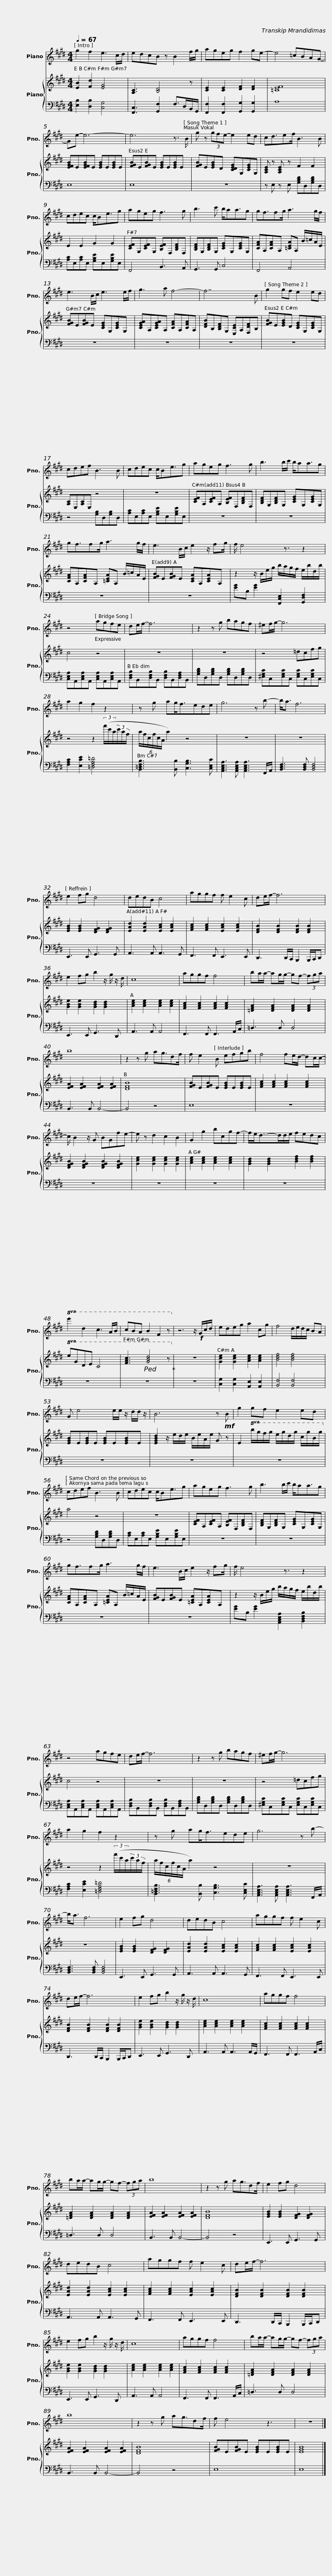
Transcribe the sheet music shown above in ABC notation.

X:1
%%score 1 { 2 | 3 }
L:1/8
Q:1/4=67
M:4/4
I:linebreak $
K:E
V:1 treble
V:2 treble
V:3 bass
V:1
 g2 f2 e3 c/d/ | edcB z B2 f/g/ | ageg f2 ge- | e4 =cBAG- | Ge- e6- |$ %5
 e6 z3/2 B/ | g z (3gfe- e2 ed | cd3/2ef/ B3 B |$ cdec c/Be3/2g | ageg f3 g | %10
 b3 c' b/aa3/2g |$ gf3/2fg/ a3 g/f/ | e3 B/c/ e3 e/f/ | g3 a f4- |$ f7 B | %15
 g2 gf e2 ed | cdef B3 B | cdec c/Be3/2g |$ ageg f3 g | b3 b/c'/ b/aa3/2g | %20
 gf3/2fg/ a3 g/f/ |$ e3 B/c/ e2 z/ fg/ | f/ e4 z3/2 z2 | z4 agfe |$ de/f/- f6 | %25
 z2 z g bagf | ^ef/g/- g6 | a2 g2 f2 z2 |$ z g ag<fede | g6 z b- | %30
 b<a f6 | e2 fg d4 |$ dedB c4 | aggf f e2 c | de/f/- f6 | %35
 e2 fg b2 z/ g/ z/ d/ |$ c8 | aggf f4 | ba/a/- ag/g/- gf- (3fga | b8 |$ %40
 z2 z g ag3/2df/ | f e2 B efgb | f4 fe/d/- dc/c/- | c/ B2 z/ G BGfe- | e z d2 c2 B2 |$ %45
 G2 g2 bcgf- | f/e<d-d/d/e/ fedc |!8va(! e'2 d'2 c'3 a/b/ | c'ba b2 f2 z!8va)! | z6 z/!f! G/c/d/ |$ %50
 edeg a2 cg | f4 d/e/d/c/ BA | G e4 e/e/ z/ d/d/ z/ | B6 z!mf! B |$ g2 gf e2 ed | %55
 cdef B3 B | cdec c/Be3/2g |$ ageg f3 g | b3 b/c'/ b/aa3/2g | gf3/2fg/ a3 g/f/ |$ %60
 e3 B/c/ e2 z/ fg/ | f/ e4 z3/2 z2 | z4 agfe |$ de/f/- f6 | z2 z g bagf | %65
 ^ef/g/- g6 | a2 g2 f2 z2 |$ z g ag<fede | g6 z b- | b<a f6 | %70
 e2 fg d4 |$ dedB c4 | aggf f e2 c | de/f/- f6 | e2 fg b2 z/ g/ z/ d/ |$ %75
 c8 | aggf f4 | ba/a/- ag/g/- gf- (3fga | b8 |$ z2 z g ag3/2df/ | %80
 e2 fg d4 | dedB c4 | aggf f e2 c |$ de/f/- f6 | e2 fg b2 z/ g/ z/ d/ | %85
 c8 | aggf f4 |$ ba/a/- ag/g/- gf- (3fga | b8 | z2 z g ag3/2df/ | %90
 f e4 z3 | z8 |] %92
V:2
 [EB]2 [Fd]2 [EG]4 | [A,C]3 [B,D]4 z | [CE]2 [CE]2 [DF]2 [DF]2 | [=CEF]8 | [EFGB]E[EFGB]E [EGB]E[EGB]E |$ %5
 [FGB]E[FGB]E [EGB]E[EGB]E | [FGB]E[EGB]D [CDEG]G,[CEG]G, | [A,CE] z [A,CE] z F2 F2 |$ E2 E2 G2 G2 | [CEF]G,[CEF]G, [B,EF]F,[B,DF]F, | %10
 [B,DF]G,[B,DF]G, [CEG]G,[CEG]G, |$ [CFA]A,[CFA]A, [=CEA]A, B/=c/A/E/ | [FGB]E[FGB]E [CEG]G,[CEG]G, | [CEGA]A,[CEGA]A, [CFA]A,[CFA]A, |$ [DFB]B,[B,DF]G, [E,CE]A,[F,DF]B, | %15
 [FGB]E[EGB]D [CEG]G,[CEG]G, | [A,C]E,[A,C]E, z4 | z8 |$ [CEF]A,[CEF]A, [B,EF]F,[B,DF]F, | [B,DF]G,[B,DF]G, [CEG]G,[CEG]G, | %20
 [CFA]A,[CFA]A, [=CEA]A, B/=c/A/E/ |$ [FGB]E[FGB]E [CEA]A,[CEA]A, | z2 z/ B/e/g/ b/a/g/f/ e/b/d/b/ | c4 z4 |$ z8 | %25
 z8 | z4 =dcfg | z4 z2 (3(f'/c'/a/(3c'/a/f/ |$ (6:4:6a/f/c/f/c/A/ a2) z4 | z8 | %30
 z8 | [EGB]2 [EGB]2 [DFG]2 [DFG]2 |$ [EAd]2 [EAd]2 [EAc]2 [EAc]2 | [FAc]2 [FAc]2 [EAc]2 [EAc]2 | [DFB]2 [DFB]2 [DFB]2 [DFB]2 | %35
 [GBe]2 [GBe]2 [GBd]2 [GBd]2 |$ [Ace]2 [Ace]2 [Ace]2 [Ace]2 | [FAc]2 [FAc]2 [FAc]2 [FAc]2 | [=DFA]2 [DFA]2 [DFA]2 [DFA]2 | [EFA]2 [EFA]2 [EFA]2 [EFA]2 |$ %40
 [DFB]8 | [FGB]E[FGB]E [EGB]E[EGB]E | [FAc]2 [FAc]2 [FAc]2 [FAc]2 | [DFGB]2 [DFGB]2 [DFGB]2 [DFGB]2 | [Gce]2 [Gce]2 [Gce]2 [Gce]2 |$ %45
 [Ace]2 [Ace]2 [Ace]2 [Ace]2 | [GBd]2 [GBd]2 [Bdf]2 [Bdf]2 |!8va(! egde c4 | [fac']3!ped! [gbd']4 z!8va)!!ped-up! | z8 |$ %50
 [Gce]2 [Gce]2 [Ace]2 [Ace]2 | [Bdf]4 [Bdf]4 | [EGB]E[EGB]E [EGB]E[EGB]E | [EGBd]2 z/ e/d/e/ B/e/A/e/ G z |$ E2!8va(! b/g'/f'/g'/ e'/g'/d'/g'/ c'/g'/b/g'/!8va)! | %55
 a4 z4 | z8 |$ [CEF]A,[CEF]A, [B,EF]F,[B,DF]F, | [B,DF]G,[B,DF]G, [CEG]G,[CEG]G, | [CFA]A,[CFA]A, [=CEA]A, B/=c/A/E/ |$ %60
 [FGB]E[FGB]E [=CEA]A,[CEA]A, | z2 z/ B/e/g/ b/a/g/f/ e/b/d/b/ | c4 z4 |$ z8 | z8 | %65
 z4 =dcfg | z4 z2 (3(f'/c'/a/(3c'/a/f/ |$ (6:4:6a/f/c/f/c/A/ a2) z4 | z8 | z8 | %70
 [EGB]2 [EGB]2 [DFG]2 [DFG]2 |$ [EAd]2 [EAd]2 [EAc]2 [EAc]2 | [FAc]2 [FAc]2 [EAc]2 [EAc]2 | [DFB]2 [DFB]2 [DFB]2 [DFB]2 | [GBe]2 [GBe]2 [GBd]2 [GBd]2 |$ %75
 [Ace]2 [Ace]2 [Ace]2 [Ace]2 | [FAc]2 [FAc]2 [FAc]2 [FAc]2 | [=DFA]2 [DFA]2 [DFA]2 [DFA]2 | [EFA]2 [EFA]2 [EFA]2 [EFA]2 |$ [DFB]8 | %80
 [EGB]2 [EGB]2 [DFG]2 [DFG]2 | [EAd]2 [EAd]2 [EAc]2 [EAc]2 | [FAc]2 [FAc]2 [EAc]2 [EAc]2 |$ [DFB]2 [DFB]2 [DFB]2 [DFB]2 | [GBe]2 [GBe]2 [GBd]2 [GBd]2 | %85
 [Ace]2 [Ace]2 [Ace]2 [Ace]2 | [FAc]2 [FAc]2 [FAc]2 [FAc]2 |$ [=DFA]2 [DFA]2 [DFA]2 [DFA]2 | [EFA]2 [EFA]2 [EFA]2 [EFA]2 | [DFB]8 | %90
 [FGB]E[FGB]E [EGB]E[EGB]E | [EGB]8 |] %92
V:3
 [E,B,]2 [D,B,]2 [C,G,]4 | [F,,C,]3 [G,,F,]2 F,>D,B,,/G,,/ | [F,,F,]2 [F,,F,]2 [G,,G,]2 [G,,G,]2 | A,8 | E,8 |$ %5
 E,8 | z8 | z E, z E, [G,B,D]D,[G,B,D]D, |$ [A,C]E,[A,C]E, [G,B,E]E,[G,B,E]E, | F,,4 B,,3 A,, | %10
 G,,3 G,, C,4 |$ F,,4 A,,4 | z8 | z8 |$ z8 | %15
 z8 | z4 [G,B,]D,[G,B,]D, | [A,C]E,[A,C]E, [G,B,E]E,[G,B,E]E, |$ z8 | z8 | %20
 z8 |$ z8 | [EG]B, [EG]2 [F,,C,E,]2 [G,,D,F,]2 | [C,E,A,]A,,[C,E,A,]A,, [C,E,A,]A,,[C,E,A,]A,, |$ [D,F,B,]B,,[D,F,B,]B,, [D,F,B,]B,,[D,F,A,]B,, | %25
 [G,B,D]D,[G,B,D]D, [G,B,D]D,[G,B,D]D, | [^E,G,C]C,[E,G,C]C, [E,G,C]C,[E,G,C]C, | [F,A,C]2 [E,CE]2 [=D,F,A,=D]4 |$ [B,,=D,F,B,]3 [B,,B,] [C,G,B,]3 [C,E,C] | [A,,C,E,A,]3 [A,,C,E,A,] [A,,C,E,A,]3 F,,/A,,/ | %30
 [B,,D,F,]3 [B,,D,F,] [B,,D,F,]4 | E,,3 E,, G,,3 G,, |$ A,,3 A,, A,,3 G,, | F,,3 F,, E,,3 E,, | D,,3 D,,/C,,/ B,,,2 B,,,/C,,/D,, | %35
 E,,3 E,, G,,3 D,, |$ A,,3 A,, A,,4 | F,,3 F,, F,,3 A,,/C,/ | =D,3 D, D,4 | B,,3 B,, B,,4- |$ %40
 B,,4 z4 | E,8 | z8 | z8 | z8 |$ %45
 z8 | z8 | z8 | z8 | z8 |$ %50
 [C,G,]2 [C,G,]2 [A,,E,]2 [A,,E,]2 | [B,,F,]4 [B,,F,]4 | z8 | z8 |$ z8 | %55
 z4 [G,B,D]D,[G,B,D]D, | [A,C]E,[A,C]E, [G,B,E]E,[G,B,E]E, |$ z8 | z8 | z8 |$ %60
 z8 | [EG]B, [EG]2 [A,,C,E,A,]2 [B,,D,F,B,]2 | [C,E,A,]A,,[C,E,A,]A,, [C,E,A,]A,,[C,E,A,]A,, |$ [D,F,B,]B,,[D,F,B,]B,, [D,F,B,]B,,[D,F,A,]B,, | [G,B,D]D,[G,B,D]D, [G,B,D]D,[G,B,D]D, | %65
 [^E,G,C]C,[E,G,C]C, [E,G,C]C,[E,G,C]C, | [F,A,C]2 [E,CE]2 [=D,F,A,=D]4 |$ [B,,=D,F,B,]3 [B,,B,] [C,G,B,]3 [C,E,C] | [A,,C,E,A,]3 [A,,C,E,A,] [A,,C,E,A,]3 F,,/A,,/ | [B,,D,F,]3 [B,,D,F,] [B,,D,F,]4 | %70
 E,,3 E,, G,,3 G,, |$ A,,3 A,, A,,3 G,, | F,,3 F,, E,,3 E,, | D,,3 D,,/C,,/ B,,,2 B,,,/C,,/D,, | E,,3 E,, G,,3 D,, |$ %75
 A,,3 A,, A,,3 A,,/G,,/ | F,,3 F,, F,,3 A,,/C,/ | =D,3 D, D,4 | B,,3 B,, B,,4- |$ B,,4 z4 | %80
 E,,3 E,, G,,3 G,, | A,,3 A,, A,,3 G,, | F,,3 F,, E,,3 E,, |$ D,,3 D,,/C,,/ B,,,2 B,,,/C,,/D,, | E,,3 E,, G,,3 D,, | %85
 A,,3 A,, A,,4 | F,,3 F,, F,,3 A,,/C,/ |$ =D,3 D, D,4 | B,,3 B,, B,,4- | B,,4 z4 | %90
 E,8 | E,8 |] %92
